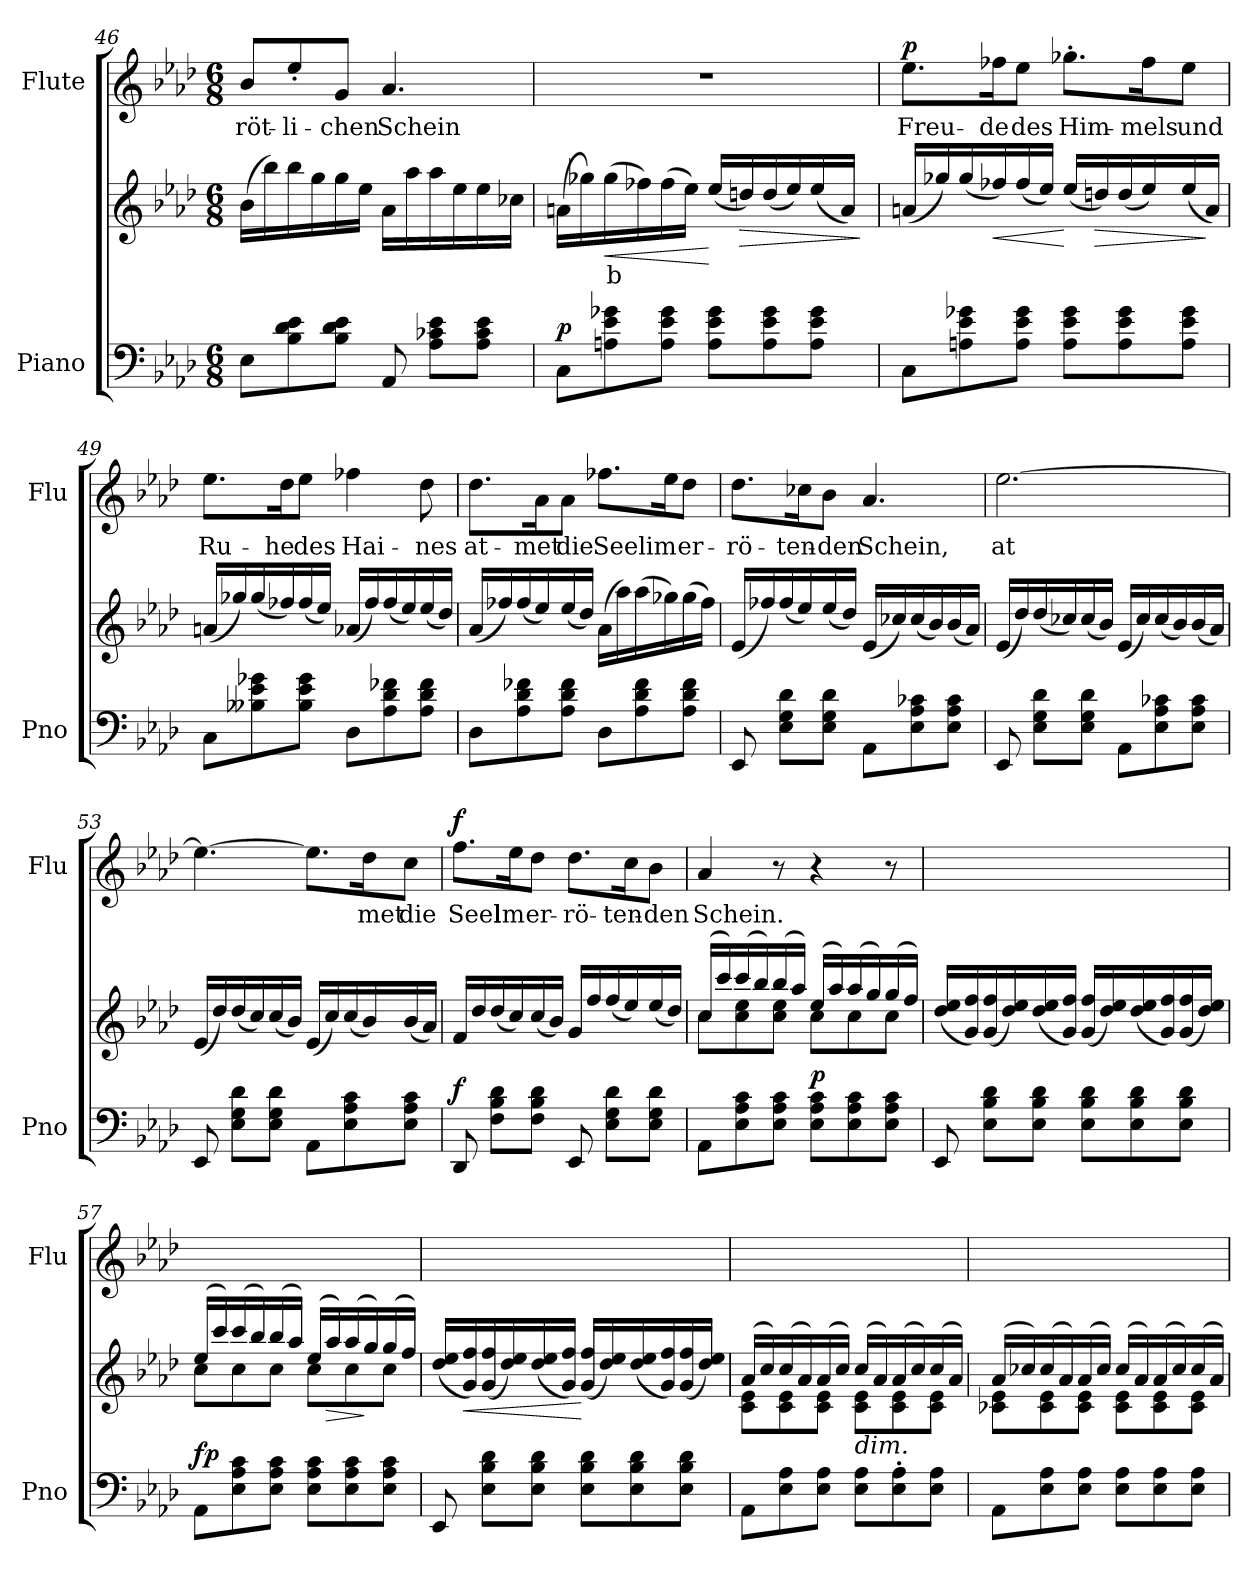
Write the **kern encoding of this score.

**kern	**kern	**text	**dynam	**kern	**text	**dynam
*part2	*part2	*part2	*part2	*part1	*part1	*part1
*staff3	*staff2	*staff2	*staff2/3	*staff1	*staff1	*staff1
*I"Piano	*	*	*	*I"Flute	*	*
*I'Pno	*	*	*	*I'Flu	*	*
*clefF4	*clefG2	*	*	*clefG2	*	*
*k[b-e-a-d-]	*k[b-e-a-d-]	*	*	*k[b-e-a-d-]	*	*
*M6/8	*M6/8	*	*	*M6/8	*	*
=46	=46	=46	=46	=46	=46	=46
!	!	!	!	!	!LO:LY:b	!
8E-\L	(>16b-\LL	.	.	8b-/L	röt-	.
.	16bb-\)	.	.	.	.	.
!	!	!	!	!	!LO:LY:b	!
8B-\ 8d-\ 8e-\	16bb-\	.	.	8ee-'/	-li-	.
.	16gg\	.	.	.	.	.
!	!	!	!	!	!LO:LY:b	!
8B-\ 8d-\ 8e-\J	16gg\	.	.	8g/J	-chen	.
.	16ee-\JJ	.	.	.	.	.
!	!	!	!	!	!LO:LY:b	!
8AA-/	16a-\LL	.	.	4.a-/	Schein	.
.	16aa-\	.	.	.	.	.
8A-\ 8c-X\ 8e-\L	16aa-\	.	.	.	.	.
.	16ee-\	.	.	.	.	.
8A-\ 8c-\ 8e-\J	16ee-\	.	.	.	.	.
.	16cc-X\JJ	.	.	.	.	.
=47	=47	=47	=47	=47	=47	=47
!	!	!	!LO:DY:a=2	!	!	!
8C\L	(>16an\LL	.	p	2.r	.	.
.	16gg-X\)	.	.	.	.	.
!	!	!LO:LY:b	!LO:HP:b	!	!	!
8An\ 8e-\ 8g-X\	(>16gg-\	b	<	.	.	.
.	16ff-X\)	.	.	.	.	.
8A\ 8e-\ 8g-\J	(>16ff-\	.	.	.	.	.
.	16ee-\JJ)	.	.	.	.	.
8A\ 8e-\ 8g-\L	(<16ee-/LL	.	[	.	.	.
!	!	!	!LO:HP:b	!	!	!
.	16ddn/)	.	>	.	.	.
8A\ 8e-\ 8g-\	(<16dd/	.	.	.	.	.
.	16ee-/)	.	.	.	.	.
8A\ 8e-\ 8g-\J	(<16ee-/	.	.	.	.	.
.	16a/JJ)	.	.	.	.	.
.	.	.	]	.	.	.
!!LO:LB:g=z
=48	=48	=48	=48	=48	=48	=48
!	!	!	!	!	!LO:LY:b	!LO:DY:a
8C\L	(<16an/LL	.	.	8.ee-\L	Freu-	p
.	16gg-X/)	.	.	.	.	.
8An\ 8e-\ 8g-X\	(<16gg-/	.	.	.	.	.
!	!	!	!LO:HP:b	!	!LO:LY:b	!
.	16ff-X/)	.	<	16ff-X\K	-de	.
!	!	!	!	!	!LO:LY:b	!
8A\ 8e-\ 8g-\J	(<16ff-/	.	.	8ee-\J	des	.
.	16ee-/JJ)	.	.	.	.	.
!	!	!	!	!	!LO:LY:b	!
8A\ 8e-\ 8g-\L	(<16ee-/LL	.	[	8.gg-X'\L	Him-	.
!	!	!	!LO:HP:b	!	!	!
.	16ddn/)	.	>	.	.	.
8A\ 8e-\ 8g-\	(<16dd/	.	.	.	.	.
!	!	!	!	!	!LO:LY:b	!
.	16ee-/)	.	.	16ff-\K	-mels	.
!	!	!	!	!	!LO:LY:b	!
8A\ 8e-\ 8g-\J	(<16ee-/	.	.	8ee-\J	und	.
.	16a/JJ)	.	]	.	.	.
=49	=49	=49	=49	=49	=49	=49
!	!	!	!	!	!LO:LY:b	!
8C\L	(<16an/LL	.	.	8.ee-\L	Ru-	.
.	16gg-X/)	.	.	.	.	.
8B--X\ 8e-\ 8g-X\	(<16gg-/	.	.	.	.	.
!	!	!	!	!	!LO:LY:b	!
.	16ff-X/)	.	.	16dd-\K	-he	.
!	!	!	!	!	!LO:LY:b	!
8B--\ 8e-\ 8g-\J	(<16ff-/	.	.	8ee-\J	des	.
.	16ee-/JJ)	.	.	.	.	.
!	!	!	!	!	!LO:LY:b	!
8D-\L	(<16a-X/LL	.	.	4ff-X\	Hai-	.
.	16ff-/)	.	.	.	.	.
8A-\ 8d-\ 8f-X\	(<16ff-/	.	.	.	.	.
.	16ee-/)	.	.	.	.	.
!	!	!	!	!	!LO:LY:b	!
8A-\ 8d-\ 8f-\J	(<16ee-/	.	.	8dd-\	-nes	.
.	16dd-/JJ)	.	.	.	.	.
=50	=50	=50	=50	=50	=50	=50
!	!	!	!	!	!LO:LY:b	!
8D-\L	(<16a-/LL	.	.	8.dd-\L	at-	.
.	16ff-X/)	.	.	.	.	.
8A-\ 8d-\ 8f-X\	(<16ff-/	.	.	.	.	.
!	!	!	!	!	!LO:LY:b	!
.	16ee-/)	.	.	16a-\K	-met	.
!	!	!	!	!	!LO:LY:b	!
8A-\ 8d-\ 8f-\J	(<16ee-/	.	.	8a-\J	die	.
.	16dd-/JJ)	.	.	.	.	.
!	!	!	!	!	!LO:LY:b	!
8D-\L	(>16a-\LL	.	.	8.ff-X\L	Seel	.
.	16aa-\)	.	.	.	.	.
8A-\ 8d-\ 8f-\	(>16aa-\	.	.	.	.	.
!	!	!	!	!	!LO:LY:b	!
.	16gg-X\)	.	.	16ee-\K	im	.
!	!	!	!	!	!LO:LY:b	!
8A-\ 8d-\ 8f-\J	(>16gg-\	.	.	8dd-\J	er-	.
.	16ff-\JJ)	.	.	.	.	.
!!LO:LB:g=z
=51	=51	=51	=51	=51	=51	=51
!	!	!	!	!	!LO:LY:b	!
8EE-/	(<16e-/LL	.	.	8.dd-\L	-rö-	.
.	16ff-X/)	.	.	.	.	.
8E-\ 8G\ 8d-\L	(<16ff-/	.	.	.	.	.
!	!	!	!	!	!LO:LY:b	!
.	16ee-/)	.	.	16cc-X\K	-ten-	.
!	!	!	!	!	!LO:LY:b	!
8E-\ 8G\ 8d-\J	(<16ee-/	.	.	8b-\J	-den	.
.	16dd-/JJ)	.	.	.	.	.
!	!	!	!	!	!LO:LY:b	!
8AA-\L	(<16e-/LL	.	.	4.a-/	Schein,	.
.	16cc-X/)	.	.	.	.	.
8E-\ 8A-\ 8c-X\	(<16cc-/	.	.	.	.	.
.	16b-/)	.	.	.	.	.
8E-\ 8A-\ 8c-\J	(<16b-/	.	.	.	.	.
.	16a-/JJ)	.	.	.	.	.
=52	=52	=52	=52	=52	=52	=52
!	!	!	!	!	!LO:LY:b	!
8EE-/	(<16e-/LL	.	.	[2.ee-\	at-	.
.	16dd-/)	.	.	.	.	.
8E-\ 8G\ 8d-\L	(<16dd-/	.	.	.	.	.
.	16cc-X/)	.	.	.	.	.
8E-\ 8G\ 8d-\J	(<16cc-/	.	.	.	.	.
.	16b-/JJ)	.	.	.	.	.
8AA-\L	(<16e-/LL	.	.	.	.	.
.	16cc-/)	.	.	.	.	.
8E-\ 8A-\ 8c-X\	(<16cc-/	.	.	.	.	.
.	16b-/)	.	.	.	.	.
8E-\ 8A-\ 8c-\J	(<16b-/	.	.	.	.	.
.	16a-/JJ)	.	.	.	.	.
=53	=53	=53	=53	=53	=53	=53
!	!	!	!	!	!LO:LY:b	!
8EE-/	(<16e-/LL	.	.	4.ee-\_	---	.
.	16dd-/)	.	.	.	.	.
8E-\ 8G\ 8d-\L	(<16dd-/	.	.	.	.	.
.	16cc/)	.	.	.	.	.
8E-\ 8G\ 8d-\J	(<16cc/	.	.	.	.	.
.	16b-/JJ)	.	.	.	.	.
8AA-\L	(<16e-/LL	.	.	8.ee-\L]	.	.
.	16cc/)	.	.	.	.	.
8E-\ 8A-\ 8c\	(<16cc/	.	.	.	.	.
!	!	!	!	!	!LO:LY:b	!
.	16b-/)	.	.	16dd-\K	-met	.
!	!	!	!	!	!LO:LY:b	!
8E-\ 8A-\ 8c\J	(<16b-/	.	.	8cc\J	die	.
.	16a-/JJ)	.	.	.	.	.
!!LO:LB:g=z
=54	=54	=54	=54	=54	=54	=54
!	!	!	!LO:DY:a=2	!	!LO:LY:b	!LO:DY:a
8DD-/	16f/LL	.	f	8.ff\L	Seel	f
.	16dd-/	.	.	.	.	.
8F\ 8B-\ 8d-\L	(<16dd-/	.	.	.	.	.
!	!	!	!	!	!LO:LY:b	!
.	16cc/)	.	.	16ee-\K	lm	.
!	!	!	!	!	!LO:LY:b	!
8F\ 8B-\ 8d-\J	(<16cc/	.	.	8dd-\J	er-	.
.	16b-/JJ)	.	.	.	.	.
!	!	!	!	!	!LO:LY:b	!
8EE-/	16g/LL	.	.	8.dd-\L	-rö-	.
.	16ff/	.	.	.	.	.
8E-\ 8G\ 8d-\L	(<16ff/	.	.	.	.	.
!	!	!	!	!	!LO:LY:b	!
.	16ee-/)	.	.	16cc\K	-ten-	.
!	!	!	!	!	!LO:LY:b	!
8E-\ 8G\ 8d-\J	(<16ee-/	.	.	8b-\J	-den	.
.	16dd-/JJ)	.	.	.	.	.
=55	=55	=55	=55	=55	=55	=55
*	*^	*	*	*	*	*
!	!	!	!	!	!	!LO:LY:b	!
8AA-\L	(>16cc/LL	8cc\L	.	.	4a-/	Schein.	.
.	16ccc/)	.	.	.	.	.	.
8E-\ 8A-\ 8c\	(>16ccc/	8cc\ 8ee-\	.	.	.	.	.
.	16bb-/)	.	.	.	.	.	.
8E-\ 8A-\ 8c\J	(>16bb-/	8cc\ 8ee-\J	.	.	8r	.	.
.	16aa-/JJ)	.	.	.	.	.	.
!	!	!	!	!LO:DY:a=2	!	!	!
8E-\ 8A-\ 8c\L	(>16ee-/LL	8cc\L	.	p	4r	.	.
.	16aa-/)	.	.	.	.	.	.
8E-\ 8A-\ 8c\	(>16aa-/	8cc\	.	.	.	.	.
.	16gg/)	.	.	.	.	.	.
8E-\ 8A-\ 8c\J	(>16gg/	8cc\J	.	.	8r	.	.
.	16ff/JJ)	.	.	.	.	.	.
*	*v	*v	*	*	*	*	*
=56	=56	=56	=56	=56	=56	=56
8EE-/	(<16dd-/ 16ee-/LL	.	.	2.ryy	.	.
.	16g/ 16ff/)	.	.	.	.	.
8E-\ 8B-\ 8d-\L	(<16g/ 16ff/	.	.	.	.	.
.	16dd-/ 16ee-/)	.	.	.	.	.
8E-\ 8B-\ 8d-\J	(<16dd-/ 16ee-/	.	.	.	.	.
.	16g/ 16ff/JJ)	.	.	.	.	.
8E-\ 8B-\ 8d-\L	(<16g/ 16ff/LL	.	.	.	.	.
.	16dd-/ 16ee-/)	.	.	.	.	.
8E-\ 8B-\ 8d-\	(<16dd-/ 16ee-/	.	.	.	.	.
.	16g/ 16ff/)	.	.	.	.	.
8E-\ 8B-\ 8d-\J	(<16g/ 16ff/	.	.	.	.	.
.	16dd-/ 16ee-/JJ)	.	.	.	.	.
!!LO:PB:g=z
=57	=57	=57	=57	=57	=57	=57
*	*^	*	*	*	*	*
!	!	!	!	!LO:DY:a=2	!	!	!
8AA-\L	(>16ee-/LL	8cc\L	.	fp	2.ryy	.	.
.	16ccc/)	.	.	.	.	.	.
8E-\ 8A-\ 8c\	(>16ccc/	8cc\	.	.	.	.	.
.	16bb-/)	.	.	.	.	.	.
8E-\ 8A-\ 8c\J	(>16bb-/	8cc\J	.	.	.	.	.
.	16aa-/JJ)	.	.	.	.	.	.
8E-\ 8A-\ 8c\L	(>16ee-/LL	8cc\L	.	.	.	.	.
!	!	!	!	!LO:HP:b	!	!	!
.	16aa-/)	.	.	>	.	.	.
8E-\ 8A-\ 8c\	(>16aa-/	8cc\	.	.	.	.	.
.	16gg/)	.	.	]	.	.	.
8E-\ 8A-\ 8c\J	(>16gg/	8cc\J	.	.	.	.	.
.	16ff/JJ)	.	.	.	.	.	.
*	*v	*v	*	*	*	*	*
=58	=58	=58	=58	=58	=58	=58
8EE-/	(<16dd-/ 16ee-/LL	.	.	2.ryy	.	.
!	!	!	!LO:HP:b	!	!	!
.	16g/ 16ff/)	.	<	.	.	.
8E-\ 8B-\ 8d-\L	(<16g/ 16ff/	.	.	.	.	.
.	16dd-/ 16ee-/)	.	.	.	.	.
8E-\ 8B-\ 8d-\J	(<16dd-/ 16ee-/	.	.	.	.	.
.	16g/ 16ff/JJ)	.	.	.	.	.
8E-\ 8B-\ 8d-\L	(<16g/ 16ff/LL	.	[	.	.	.
.	16dd-/ 16ee-/)	.	.	.	.	.
8E-\ 8B-\ 8d-\	(<16dd-/ 16ee-/	.	.	.	.	.
.	16g/ 16ff/)	.	.	.	.	.
8E-\ 8B-\ 8d-\J	(<16g/ 16ff/	.	.	.	.	.
.	16dd-/ 16ee-/JJ)	.	.	.	.	.
=59	=59	=59	=59	=59	=59	=59
*	*^	*	*	*	*	*
8AA-\L	(>16a-/LL	8c\ 8e-\L	.	.	2.ryy	.	.
.	16cc/)	.	.	.	.	.	.
8E-\ 8A-\	(>16cc/	8c\ 8e-\	.	.	.	.	.
.	16a-/)	.	.	.	.	.	.
8E-\ 8A-\J	(>16a-/	8c\ 8e-\J	.	.	.	.	.
.	16cc/JJ)	.	.	.	.	.	.
!	!LO:TX:b:i:t=dim.	!	!	!	!	!	!
8E-\ 8A-\L	(>16cc/LL	8c\ 8e-\L	.	.	.	.	.
.	16a-/)	.	.	.	.	.	.
8E-\' 8A-\'	(>16a-/	8c\ 8e-\	.	.	.	.	.
.	16cc/)	.	.	.	.	.	.
8E-\ 8A-\J	(>16cc/	8c\ 8e-\J	.	.	.	.	.
.	16a-/JJ)	.	.	.	.	.	.
!!LO:LB:g=z
=60	=60	=60	=60	=60	=60	=60	=60
8AA-\L	(>16a-/LL	8c-X\ 8e-\L	.	.	2.ryy	.	.
.	16cc-X/)	.	.	.	.	.	.
8E-\ 8A-\	(>16cc-/	8c-\ 8e-\	.	.	.	.	.
.	16a-/)	.	.	.	.	.	.
8E-\ 8A-\J	(>16a-/	8c-\ 8e-\J	.	.	.	.	.
.	16cc-/JJ)	.	.	.	.	.	.
8E-\ 8A-\L	(>16cc-/LL	8c-\ 8e-\L	.	.	.	.	.
.	16a-/)	.	.	.	.	.	.
8E-\ 8A-\	(>16a-/	8c-\ 8e-\	.	.	.	.	.
.	16cc-/)	.	.	.	.	.	.
8E-\ 8A-\J	(>16cc-/	8c-\ 8e-\J	.	.	.	.	.
.	16a-/JJ)	.	.	.	.	.	.
*	*v	*v	*	*	*	*	*
=	=	=	=	=	=	=
*-	*-	*-	*-	*-	*-	*-
